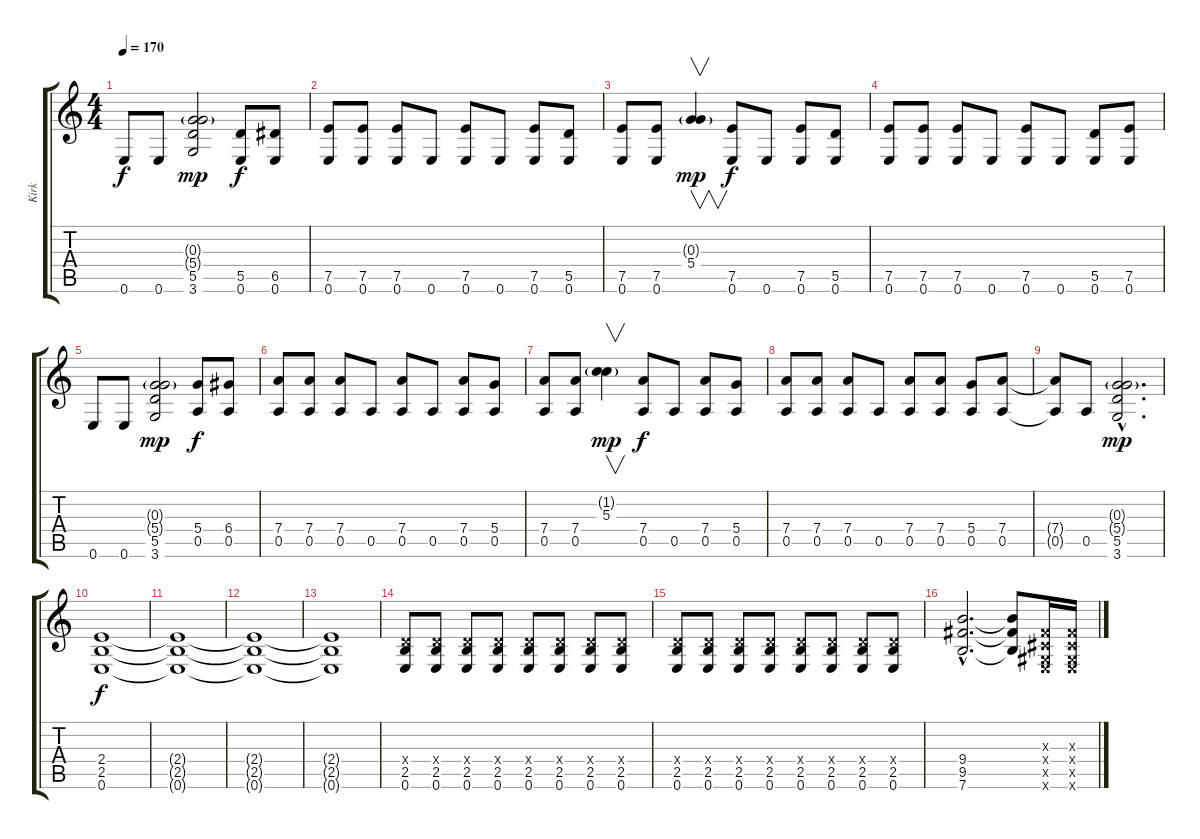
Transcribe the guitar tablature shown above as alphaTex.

\track ("Kirk" "Kirk") {instrument distortionguitar}
\staff {score tabs}
\tuning (E4 B3 G3 D3 A2 E2) {hide}
\ts (4 4)
\tempo 170
\clef g2
\ks c
0.6.8{dy f} 0.6.8 (0.3{g} 5.4{g} 5.5 3.6).2{dy mp} (5.5 0.6).8{dy f} (6.5 0.6).8 |
(7.5 0.6).8 (7.5 0.6).8 (7.5 0.6).8 0.6.8 (7.5 0.6).8 0.6.8 (7.5 0.6).8 (5.5 0.6).8 |
(7.5 0.6).8 (7.5 0.6).8 (0.3{g} 5.4).4{v dy mp} (7.5 0.6).8{dy f} 0.6.8 (7.5 0.6).8 (5.5 0.6).8 |
(7.5 0.6).8 (7.5 0.6).8 (7.5 0.6).8 0.6.8 (7.5 0.6).8 0.6.8 (5.5 0.6).8 (7.5 0.6).8 |
0.6.8 0.6.8 (0.3{g} 5.4{g} 5.5 3.6).2{dy mp} (5.4 0.5).8{dy f} (6.4 0.5).8 |
(7.4 0.5).8 (7.4 0.5).8 (7.4 0.5).8 0.5.8 (7.4 0.5).8 0.5.8 (7.4 0.5).8 (5.4 0.5).8 |
(7.4 0.5).8 (7.4 0.5).8 (1.2{g} 5.3).4{v dy mp} (7.4 0.5).8{dy f} 0.5.8 (7.4 0.5).8 (5.4 0.5).8 |
(7.4 0.5).8 (7.4 0.5).8 (7.4 0.5).8 0.5.8 (7.4 0.5).8 (7.4 0.5).8 (5.4 0.5).8 (7.4 0.5).8 |
(7.4{t} 0.5{t}).8 0.5.8 (0.3{g hac} 5.4{g hac} 5.5{hac} 3.6{hac}).2{d dy mp} |
(2.4 2.5 0.6).1{dy f} |
(2.4{t} 2.5{t} 0.6{t}).1 |
(2.4{t} 2.5{t} 0.6{t}).1 |
(2.4{t} 2.5{t} 0.6{t}).1 |
(0.4{x} 2.5 0.6).8 (0.4{x} 2.5 0.6).8 (0.4{x} 2.5 0.6).8 (0.4{x} 2.5 0.6).8 (0.4{x} 2.5 0.6).8 (0.4{x} 2.5 0.6).8 (0.4{x} 2.5 0.6).8 (0.4{x} 2.5 0.6).8 |
(0.4{x} 2.5 0.6).8 (0.4{x} 2.5 0.6).8 (0.4{x} 2.5 0.6).8 (0.4{x} 2.5 0.6).8 (0.4{x} 2.5 0.6).8 (0.4{x} 2.5 0.6).8 (0.4{x} 2.5 0.6).8 (0.4{x} 2.5 0.6).8 |
(9.4{hac} 9.5{hac} 7.6{hac}).2{d} (9.4{t} 9.5{t} 7.6{t}).8 (-1.3{x} -1.4{x} -1.5{x} 0.6{x}).16 (-1.3{x} -1.4{x} -1.5{x} 0.6{x}).16
